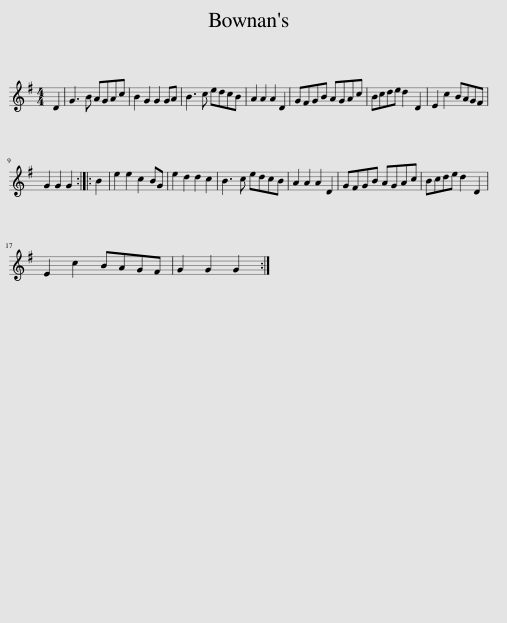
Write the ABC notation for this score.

X:1
L:1/8
M:4/4
I:linebreak $
K:G
V:1 treble
V:1
 D2 | G3 B AGAc | B2 G2 G2 GA | B3 c edcB | A2 A2 A2 D2 | %5
 GFGB AGAc | Bcde d2 D2 | E2 c2 BAGF |$ G2 G2 G2 :: B2 | %10
 e2 e2 c2 BG | e2 d2 d2 c2 | B3 c edcB | A2 A2 A2 D2 | GFGB AGAc | %15
 Bcde d2 D2 |$ E2 c2 BAGF | G2 G2 G2 :| %18
